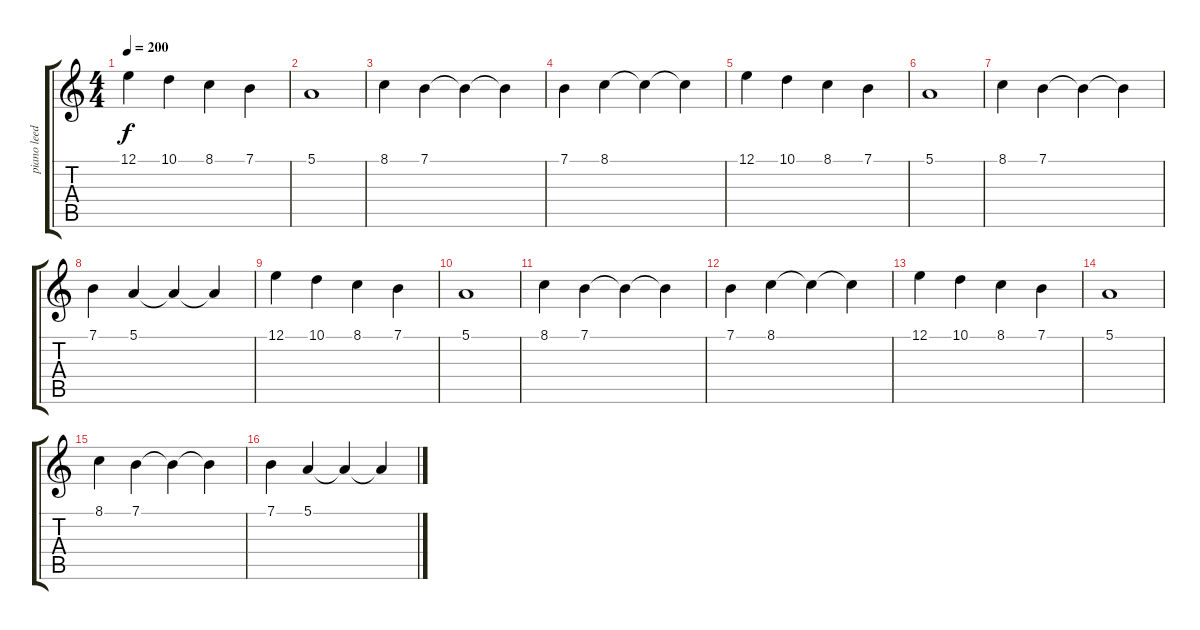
\track ("piano leed" "piano leed") {instrument acousticgrandpiano}
\staff {score tabs}
\tuning (E4 B3 G3 D3 A2 E2) {hide}
\ts (4 4)
\tempo 200
\clef g2
\ks c
12.1.4{dy f} 10.1.4 8.1.4 7.1.4 |
5.1.1 |
8.1.4 7.1.4 7.1{t}.4 7.1{t}.4 |
7.1.4 8.1.4 8.1{t}.4 8.1{t}.4 |
12.1.4 10.1.4 8.1.4 7.1.4 |
5.1.1 |
8.1.4 7.1.4 7.1{t}.4 7.1{t}.4 |
7.1.4 5.1.4 5.1{t}.4 5.1{t}.4 |
12.1.4 10.1.4 8.1.4 7.1.4 |
5.1.1 |
8.1.4 7.1.4 7.1{t}.4 7.1{t}.4 |
7.1.4 8.1.4 8.1{t}.4 8.1{t}.4 |
12.1.4 10.1.4 8.1.4 7.1.4 |
5.1.1 |
8.1.4 7.1.4 7.1{t}.4 7.1{t}.4 |
7.1.4 5.1.4 5.1{t}.4 5.1{t}.4
